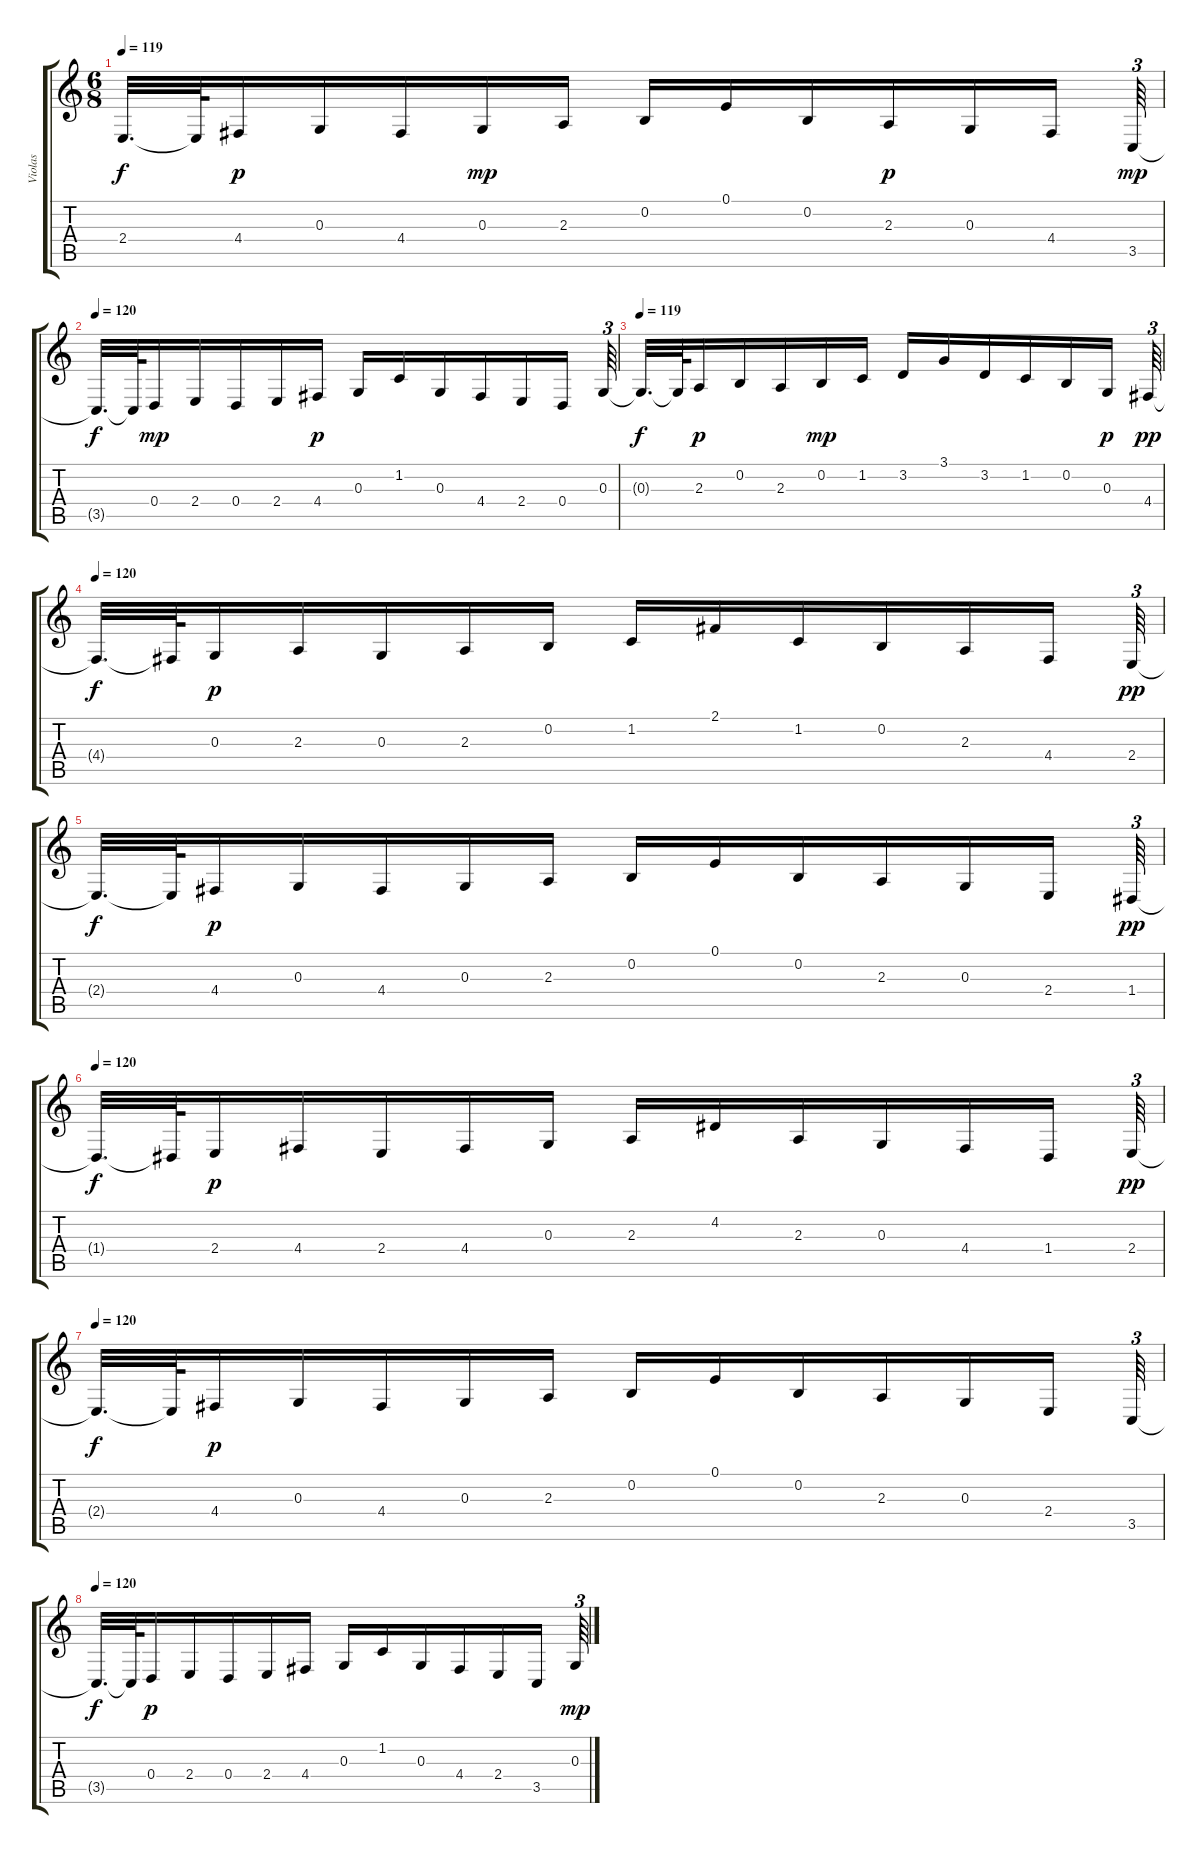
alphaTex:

\track ("Violas" "Violas") {instrument pizzicatostrings}
\staff {score tabs}
\tuning (E4 B3 G3 D3 A2 E2) {hide}
\ts (6 8)
\tempo 119
\clef g2
\ks c
2.4{t}.32{d dy f} 2.4{t}.64 4.4.16{dy p} 0.3.16 4.4.16 0.3.16{dy mp} 2.3.16 0.2.16 0.1.16 0.2.16 2.3.16{dy p} 0.3.16 4.4.16 3.5.64{tu (3 2) dy mp} |
\tempo 120
3.5{t}.32{d dy f} 3.5{t}.64 0.4.16{dy mp} 2.4.16 0.4.16 2.4.16 4.4.16{dy p} 0.3.16 1.2.16 0.3.16 4.4.16 2.4.16 0.4.16 0.3.64{tu (3 2)} |
\tempo 119
0.3{t}.32{d dy f} 0.3{t}.64 2.3.16{dy p} 0.2.16 2.3.16 0.2.16{dy mp} 1.2.16 3.2.16 3.1.16 3.2.16 1.2.16 0.2.16 0.3.16{dy p} 4.4.64{tu (3 2) dy pp} |
\tempo 120
4.4{t}.32{d dy f} 4.4{t}.64 0.3.16{dy p} 2.3.16 0.3.16 2.3.16 0.2.16 1.2.16 2.1.16 1.2.16 0.2.16 2.3.16 4.4.16 2.4.64{tu (3 2) dy pp} |
2.4{t}.32{d dy f} 2.4{t}.64 4.4.16{dy p} 0.3.16 4.4.16 0.3.16 2.3.16 0.2.16 0.1.16 0.2.16 2.3.16 0.3.16 2.4.16 1.4.64{tu (3 2) dy pp} |
\tempo 120
1.4{t}.32{d dy f} 1.4{t}.64 2.4.16{dy p} 4.4.16 2.4.16 4.4.16 0.3.16 2.3.16 4.2.16 2.3.16 0.3.16 4.4.16 1.4.16 2.4.64{tu (3 2) dy pp} |
\tempo 120
2.4{t}.32{d dy f} 2.4{t}.64 4.4.16{dy p} 0.3.16 4.4.16 0.3.16 2.3.16 0.2.16 0.1.16 0.2.16 2.3.16 0.3.16 2.4.16 3.5.64{tu (3 2)} |
\tempo 120
3.5{t}.32{d dy f} 3.5{t}.64 0.4.16{dy p} 2.4.16 0.4.16 2.4.16 4.4.16 0.3.16 1.2.16 0.3.16 4.4.16 2.4.16 3.5.16 0.3.64{tu (3 2) dy mp}
